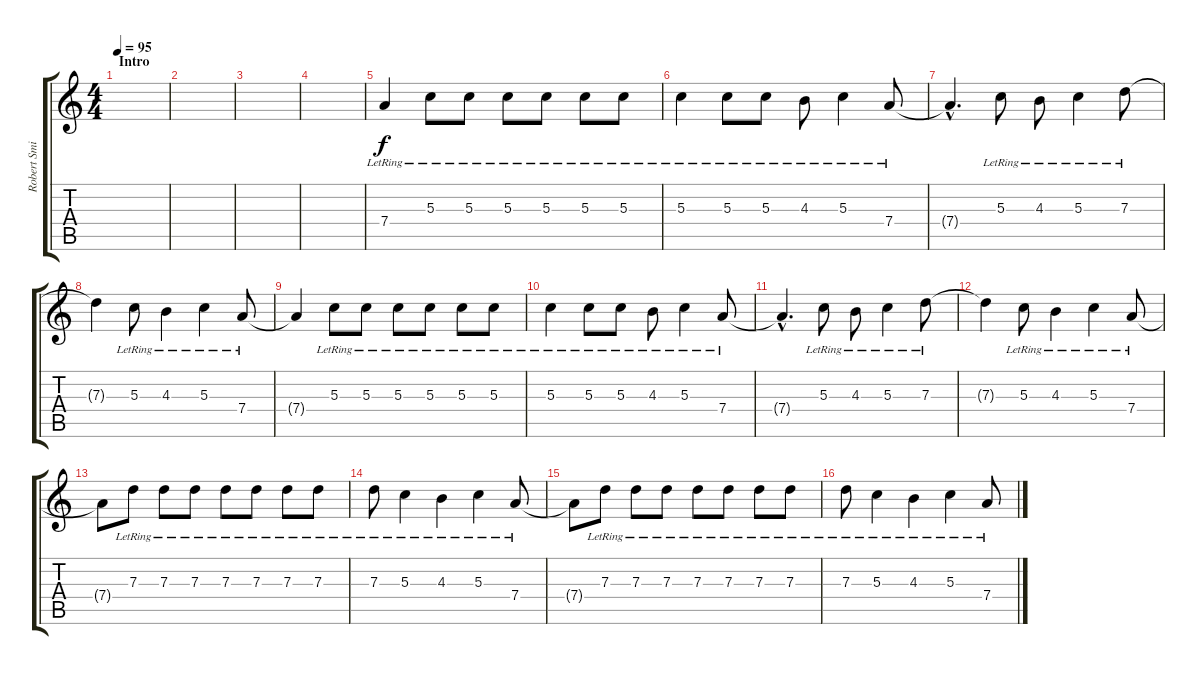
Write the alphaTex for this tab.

\track ("Robert Smith (guitar)" "Robert Smi") {instrument electricguitarclean}
\staff {score tabs}
\tuning (E4 B3 G3 D3 A2 E2) {hide}
\ts (4 4)
\section ("" "Intro")
\tempo 95
\clef g2
\ks c
|
|
|
|
7.4{lr}.4 5.3{lr}.8 5.3{lr}.8 5.3{lr}.8 5.3{lr}.8 5.3{lr}.8 5.3{lr}.8 |
5.3{lr}.4 5.3{lr}.8 5.3{lr}.8 4.3{lr}.8 5.3{lr}.4 7.4{lr}.8 |
7.4{hac t}.4{d} 5.3{lr}.8 4.3{lr}.8 5.3{lr}.4 7.3{lr}.8 |
7.3{t}.4 5.3{lr}.8 4.3{lr}.4 5.3{lr}.4 7.4{lr}.8 |
7.4{t}.4 5.3{lr}.8 5.3{lr}.8 5.3{lr}.8 5.3{lr}.8 5.3{lr}.8 5.3{lr}.8 |
5.3{lr}.4 5.3{lr}.8 5.3{lr}.8 4.3{lr}.8 5.3{lr}.4 7.4{lr}.8 |
7.4{hac t}.4{d} 5.3{lr}.8 4.3{lr}.8 5.3{lr}.4 7.3{lr}.8 |
7.3{t}.4 5.3{lr}.8 4.3{lr}.4 5.3{lr}.4 7.4{lr}.8 |
7.4{t}.8 7.3{lr}.8 7.3{lr}.8 7.3{lr}.8 7.3{lr}.8 7.3{lr}.8 7.3{lr}.8 7.3{lr}.8 |
7.3{lr}.8 5.3{lr}.4 4.3{lr}.4 5.3{lr}.4 7.4{lr}.8 |
7.4{t}.8 7.3{lr}.8 7.3{lr}.8 7.3{lr}.8 7.3{lr}.8 7.3{lr}.8 7.3{lr}.8 7.3{lr}.8 |
7.3{lr}.8 5.3{lr}.4 4.3{lr}.4 5.3{lr}.4 7.4{lr}.8
